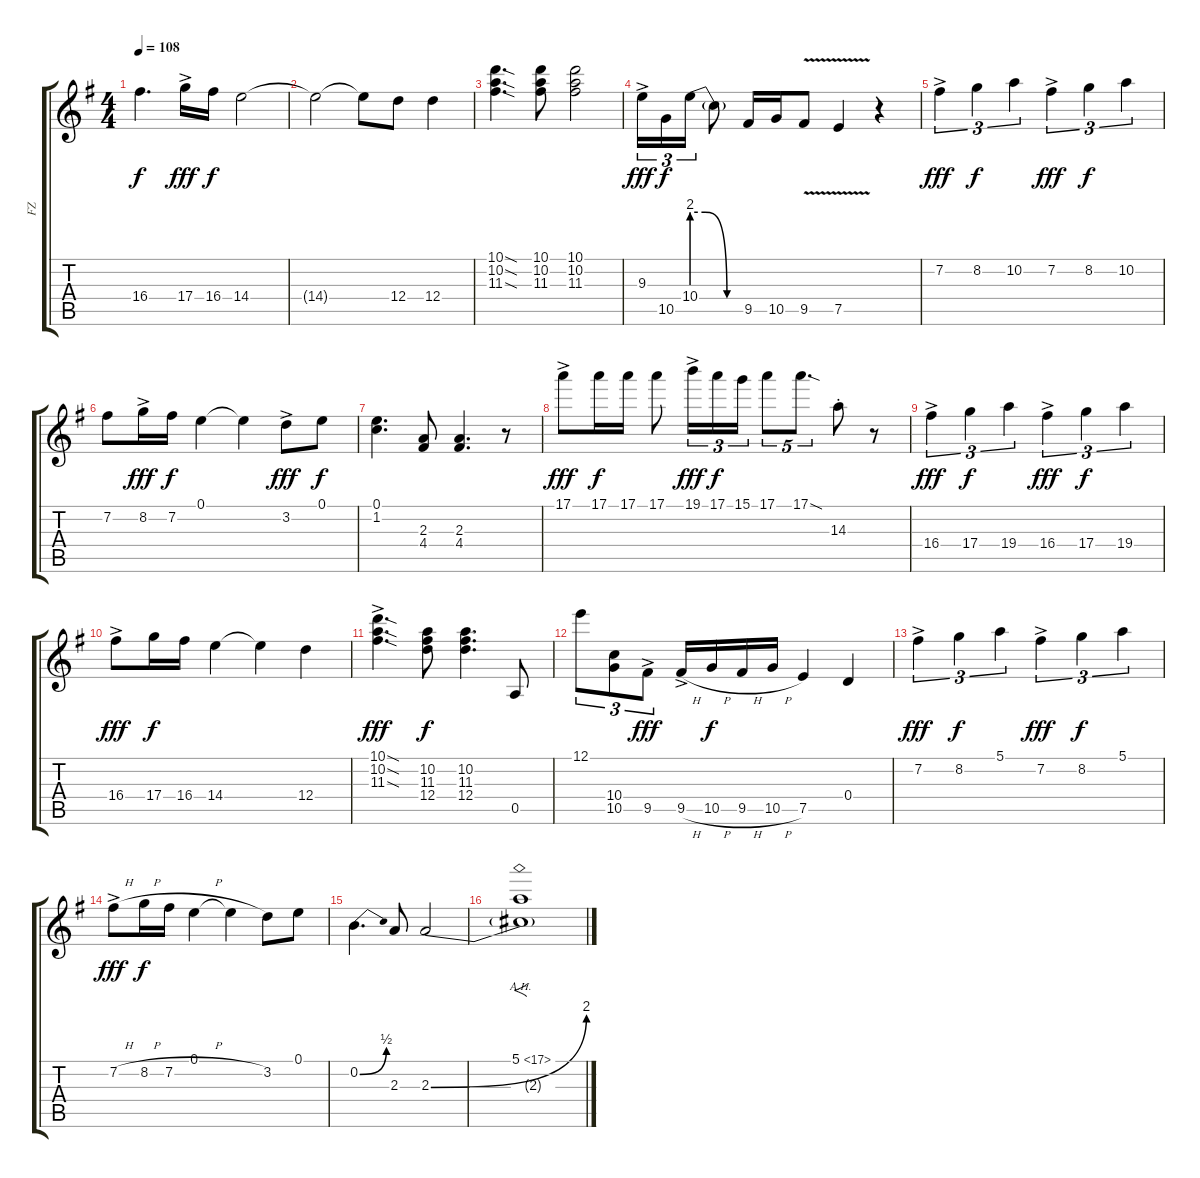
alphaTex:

\track ("FZ" "FZ") {instrument electricguitarjazz}
\staff {score tabs}
\tuning (E4 B3 G3 D3 A2 E2) {hide}
\ts (4 4)
\tempo 108
\clef g2
\ks g
16.4.4{d dy f} 17.4{ac}.16{dy fff} 16.4.16{dy f} 14.4.2 |
14.4{t}.2 14.4{t}.8 12.4.8 12.4.4 |
(10.1{sod} 10.2{sod} 11.3{sod}).4{d} (10.1 10.2 11.3).8 (10.1 10.2 11.3).2 |
9.3{ac}.16{tu (3 2) dy fff} 10.5.16{tu (3 2) dy f} 10.4{be (custom 0 8 15 8 40 0 60 0)}.16{tu (3 2)} 10.4{t}.8 9.5.16 10.5.16 9.5{v}.8 7.5{v}.4 r.4 |
7.2{ac}.4{tu (3 2) dy fff} 8.2.4{tu (3 2) dy f} 10.2.4{tu (3 2)} 7.2{ac}.4{tu (3 2) dy fff} 8.2.4{tu (3 2) dy f} 10.2.4{tu (3 2)} |
7.2.8 8.2{ac}.16{dy fff} 7.2.16{dy f} 0.1.4 0.1{t}.4 3.2{ac}.8{dy fff} 0.1.8{dy f} |
(0.1 1.2).4{d} (2.3 4.4).8 (2.3 4.4).4{d} r.8 |
17.1{ac}.8{dy fff} 17.1.16{dy f} 17.1.16 17.1.8 19.1{ac}.16{tu (3 2) dy fff} 17.1.16{tu (3 2) dy f} 15.1.16{tu (3 2)} 17.1.8{tu (5 4)} 17.1{sod}.8{d tu (5 4)} 14.3{st}.8 r.8 |
16.4{ac}.4{tu (3 2) dy fff} 17.4.4{tu (3 2) dy f} 19.4.4{tu (3 2)} 16.4{ac}.4{tu (3 2) dy fff} 17.4.4{tu (3 2) dy f} 19.4.4{tu (3 2)} |
16.4{ac}.8{dy fff} 17.4.16{dy f} 16.4.16 14.4.4 14.4{t}.4 12.4.4 |
(10.1{sod ac} 10.2{sod} 11.3{sod}).4{d dy fff} (10.2 11.3 12.4).8{dy f} (10.2 11.3 12.4).4{d} 0.5.8 |
12.1.8{tu (3 2)} (10.4 10.5).8{tu (3 2)} 9.5{ac}.8{tu (3 2) dy fff} 9.5{h ac}.16 10.5{h}.16{dy f} 9.5{h}.16 10.5{h}.16 7.5.4 0.4.4 |
7.2{ac}.4{tu (3 2) dy fff} 8.2.4{tu (3 2) dy f} 5.1.4{tu (3 2)} 7.2{ac}.4{tu (3 2) dy fff} 8.2.4{tu (3 2) dy f} 5.1.4{tu (3 2)} |
7.2{h ac}.8{dy fff} 8.2{h}.16{dy f} 7.2{h}.16 0.1.4 0.1{t}.4 3.2.8 0.1.8 |
0.2{be (bend 0 0 60 2)}.4{d} 2.3.8 2.3{be (bend 0 0 60 8)}.2 |
(5.1{ah 12} 2.3{t}).1{f}
